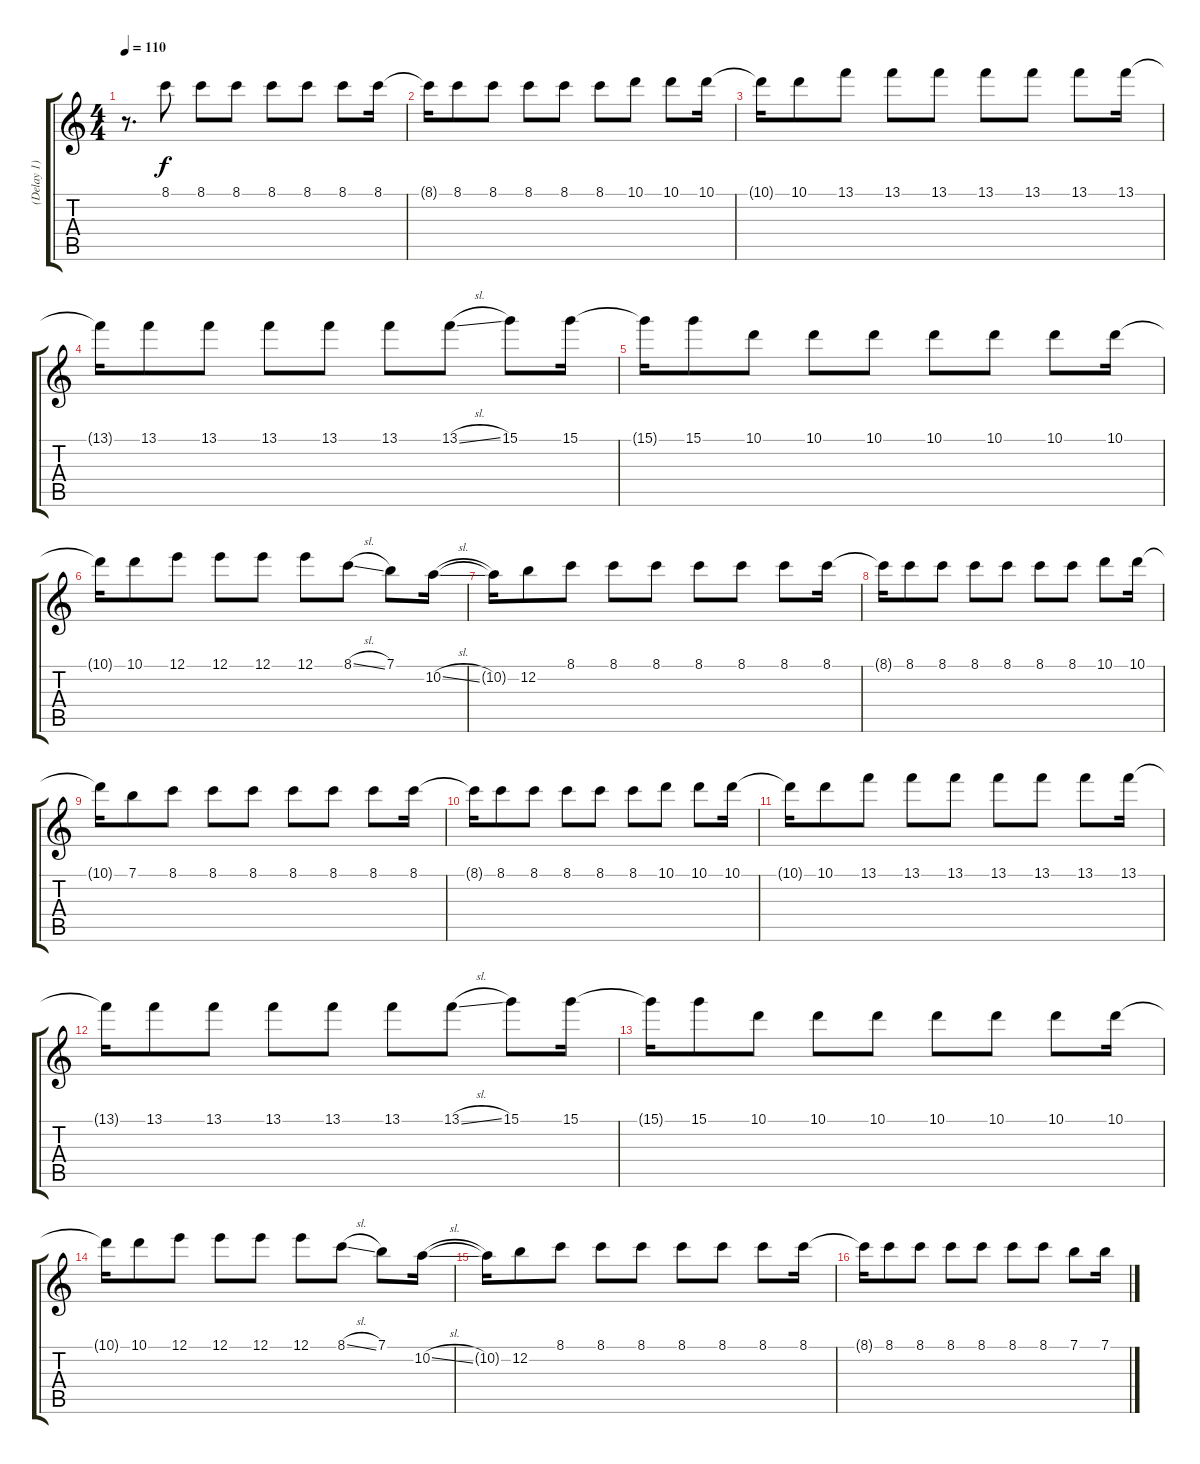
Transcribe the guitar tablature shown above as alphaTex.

\track ("(Delay 1)" "(Delay 1)") {instrument electricguitarjazz}
\staff {score tabs}
\tuning (E4 B3 G3 D3 A2 D2) {hide}
\ts (4 4)
\tempo 110
\clef g2
\ks c
r.8{d dy f volume 13} 8.1.8 8.1.8 8.1.8 8.1.8 8.1.8 8.1.8 8.1.16 |
8.1{t}.16 8.1.8 8.1.8 8.1.8 8.1.8 8.1.8 10.1.8 10.1.8 10.1.16 |
10.1{t}.16 10.1.8 13.1.8 13.1.8 13.1.8 13.1.8 13.1.8 13.1.8 13.1.16 |
13.1{t}.16 13.1.8 13.1.8 13.1.8 13.1.8 13.1.8 13.1{sl}.8 15.1.8 15.1.16 |
15.1{t}.16 15.1.8 10.1.8 10.1.8 10.1.8 10.1.8 10.1.8 10.1.8 10.1.16 |
10.1{t}.16 10.1.8 12.1.8 12.1.8 12.1.8 12.1.8 8.1{sl}.8 7.1.8 10.2{sl}.16 |
10.2{t}.16 12.2.8 8.1.8 8.1.8 8.1.8 8.1.8 8.1.8 8.1.8 8.1.16 |
8.1{t}.16 8.1.8 8.1.8 8.1.8 8.1.8 8.1.8 8.1.8 10.1.8 10.1.16 |
10.1{t}.16 7.1.8 8.1.8 8.1.8 8.1.8 8.1.8 8.1.8 8.1.8 8.1.16 |
8.1{t}.16 8.1.8 8.1.8 8.1.8 8.1.8 8.1.8 10.1.8 10.1.8 10.1.16 |
10.1{t}.16 10.1.8 13.1.8 13.1.8 13.1.8 13.1.8 13.1.8 13.1.8 13.1.16 |
13.1{t}.16 13.1.8 13.1.8 13.1.8 13.1.8 13.1.8 13.1{sl}.8 15.1.8 15.1.16 |
15.1{t}.16 15.1.8 10.1.8 10.1.8 10.1.8 10.1.8 10.1.8 10.1.8 10.1.16 |
10.1{t}.16 10.1.8 12.1.8 12.1.8 12.1.8 12.1.8 8.1{sl}.8 7.1.8 10.2{sl}.16 |
10.2{t}.16 12.2.8 8.1.8 8.1.8 8.1.8 8.1.8 8.1.8 8.1.8 8.1.16 |
8.1{t}.16 8.1.8 8.1.8 8.1.8 8.1.8 8.1.8 8.1.8 7.1.8 7.1.16
